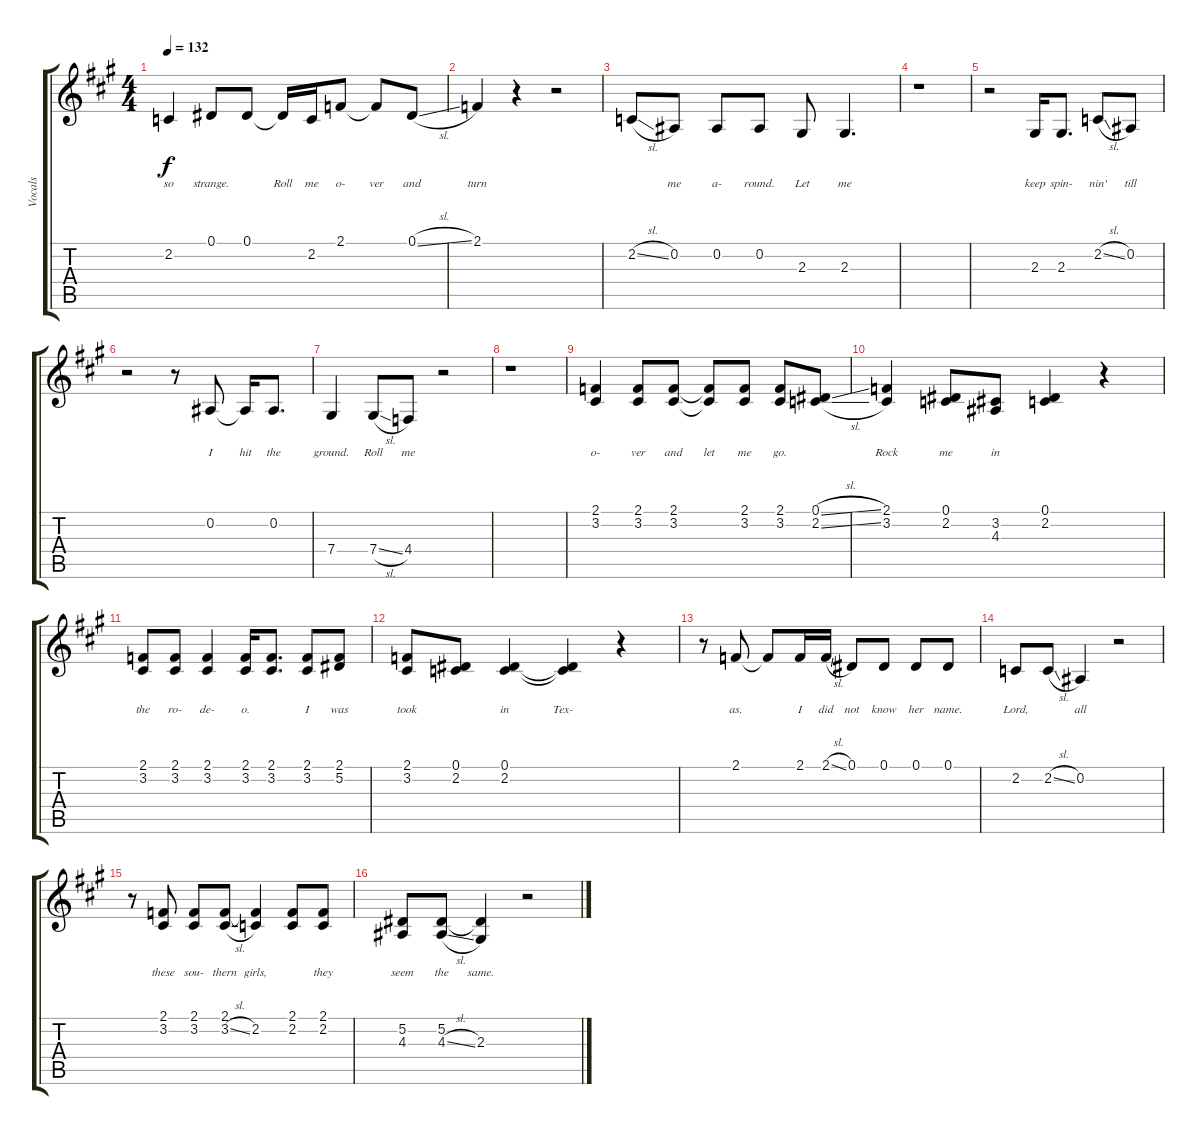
\track ("Vocals" "Vocals") {instrument clarinet}
\staff {score tabs}
\tuning (Eb4 Bb3 Gb3 Db3 Ab2 Eb2) {hide}
\ts (4 4)
\tempo 132
\clef g2
\ks a
2.2.4{lyrics (0 "so") lyrics (1 "") lyrics (2 "") lyrics (3 "") lyrics (4 "") dy f} 0.1.8{lyrics (0 "strange.") lyrics (1 "") lyrics (2 "") lyrics (3 "") lyrics (4 "")} 0.1.8{lyrics (0 "") lyrics (1 "") lyrics (2 "") lyrics (3 "") lyrics (4 "")} 0.1{t}.16{lyrics (0 "Roll") lyrics (1 "") lyrics (2 "") lyrics (3 "") lyrics (4 "")} 2.2.16{lyrics (0 "me") lyrics (1 "") lyrics (2 "") lyrics (3 "") lyrics (4 "")} 2.1.8{lyrics (0 "o-") lyrics (1 "") lyrics (2 "") lyrics (3 "") lyrics (4 "")} 2.1{t}.8{lyrics (0 "ver") lyrics (1 "") lyrics (2 "") lyrics (3 "") lyrics (4 "")} 0.1{sl}.8{lyrics (0 "and") lyrics (1 "") lyrics (2 "") lyrics (3 "") lyrics (4 "")} |
2.1.4{lyrics (0 "turn") lyrics (1 "") lyrics (2 "") lyrics (3 "") lyrics (4 "")} r.4 r.2 |
2.2{sl}.8{lyrics (0 "") lyrics (1 "") lyrics (2 "") lyrics (3 "") lyrics (4 "")} 0.2.8{lyrics (0 "me") lyrics (1 "") lyrics (2 "") lyrics (3 "") lyrics (4 "")} 0.2.8{lyrics (0 "a-") lyrics (1 "") lyrics (2 "") lyrics (3 "") lyrics (4 "")} 0.2.8{lyrics (0 "round.") lyrics (1 "") lyrics (2 "") lyrics (3 "") lyrics (4 "")} 2.3.8{lyrics (0 "Let") lyrics (1 "") lyrics (2 "") lyrics (3 "") lyrics (4 "")} 2.3.4{d lyrics (0 "me") lyrics (1 "") lyrics (2 "") lyrics (3 "") lyrics (4 "")} |
r.1 |
r.2 2.3.16{lyrics (0 "keep") lyrics (1 "") lyrics (2 "") lyrics (3 "") lyrics (4 "")} 2.3.8{d lyrics (0 "spin-") lyrics (1 "") lyrics (2 "") lyrics (3 "") lyrics (4 "")} 2.2{sl}.8{lyrics (0 "nin'") lyrics (1 "") lyrics (2 "") lyrics (3 "") lyrics (4 "")} 0.2.8{lyrics (0 "till") lyrics (1 "") lyrics (2 "") lyrics (3 "") lyrics (4 "")} |
r.2 r.8 0.2.8{lyrics (0 "I") lyrics (1 "") lyrics (2 "") lyrics (3 "") lyrics (4 "")} 0.2{t}.16{lyrics (0 "hit") lyrics (1 "") lyrics (2 "") lyrics (3 "") lyrics (4 "")} 0.2.8{d lyrics (0 "the") lyrics (1 "") lyrics (2 "") lyrics (3 "") lyrics (4 "")} |
7.4.4{lyrics (0 "ground.") lyrics (1 "") lyrics (2 "") lyrics (3 "") lyrics (4 "")} 7.4{sl}.8{lyrics (0 "Roll") lyrics (1 "") lyrics (2 "") lyrics (3 "") lyrics (4 "")} 4.4.8{lyrics (0 "me") lyrics (1 "") lyrics (2 "") lyrics (3 "") lyrics (4 "")} r.2 |
r.1 |
(2.1 3.2).4{lyrics (0 "o-") lyrics (1 "") lyrics (2 "") lyrics (3 "") lyrics (4 "")} (2.1 3.2).8{lyrics (0 "ver") lyrics (1 "") lyrics (2 "") lyrics (3 "") lyrics (4 "")} (2.1 3.2).8{lyrics (0 "and") lyrics (1 "") lyrics (2 "") lyrics (3 "") lyrics (4 "")} (2.1{t} 3.2{t}).8{lyrics (0 "let") lyrics (1 "") lyrics (2 "") lyrics (3 "") lyrics (4 "")} (2.1 3.2).8{lyrics (0 "me") lyrics (1 "") lyrics (2 "") lyrics (3 "") lyrics (4 "")} (2.1 3.2).8{lyrics (0 "go.") lyrics (1 "") lyrics (2 "") lyrics (3 "") lyrics (4 "")} (0.1{sl} 2.2{sl}).8{lyrics (0 "") lyrics (1 "") lyrics (2 "") lyrics (3 "") lyrics (4 "")} |
(2.1 3.2).4{lyrics (0 "Rock") lyrics (1 "") lyrics (2 "") lyrics (3 "") lyrics (4 "")} (0.1 2.2).8{lyrics (0 "me") lyrics (1 "") lyrics (2 "") lyrics (3 "") lyrics (4 "")} (3.2 4.3).8{lyrics (0 "in") lyrics (1 "") lyrics (2 "") lyrics (3 "") lyrics (4 "")} (0.1 2.2).4{lyrics (0 "") lyrics (1 "") lyrics (2 "") lyrics (3 "") lyrics (4 "")} r.4 |
(2.1 3.2).8{lyrics (0 "the") lyrics (1 "") lyrics (2 "") lyrics (3 "") lyrics (4 "")} (2.1 3.2).8{lyrics (0 "ro-") lyrics (1 "") lyrics (2 "") lyrics (3 "") lyrics (4 "")} (2.1 3.2).4{lyrics (0 "de-") lyrics (1 "") lyrics (2 "") lyrics (3 "") lyrics (4 "")} (2.1 3.2).16{lyrics (0 "o.") lyrics (1 "") lyrics (2 "") lyrics (3 "") lyrics (4 "")} (2.1 3.2).8{d lyrics (0 "") lyrics (1 "") lyrics (2 "") lyrics (3 "") lyrics (4 "")} (2.1 3.2).8{lyrics (0 "I") lyrics (1 "") lyrics (2 "") lyrics (3 "") lyrics (4 "")} (2.1 5.2).8{lyrics (0 "was") lyrics (1 "") lyrics (2 "") lyrics (3 "") lyrics (4 "")} |
(2.1 3.2).8{lyrics (0 "took") lyrics (1 "") lyrics (2 "") lyrics (3 "") lyrics (4 "")} (0.1 2.2).8{lyrics (0 "") lyrics (1 "") lyrics (2 "") lyrics (3 "") lyrics (4 "")} (0.1 2.2).4{lyrics (0 "in") lyrics (1 "") lyrics (2 "") lyrics (3 "") lyrics (4 "")} (0.1{t} 2.2{t}).4{lyrics (0 "Tex-") lyrics (1 "") lyrics (2 "") lyrics (3 "") lyrics (4 "")} r.4 |
r.8 2.1.8{lyrics (0 "as.") lyrics (1 "") lyrics (2 "") lyrics (3 "") lyrics (4 "")} 2.1{t}.8{lyrics (0 "") lyrics (1 "") lyrics (2 "") lyrics (3 "") lyrics (4 "")} 2.1.16{lyrics (0 "I") lyrics (1 "") lyrics (2 "") lyrics (3 "") lyrics (4 "")} 2.1{sl}.16{lyrics (0 "did") lyrics (1 "") lyrics (2 "") lyrics (3 "") lyrics (4 "")} 0.1.8{lyrics (0 "not") lyrics (1 "") lyrics (2 "") lyrics (3 "") lyrics (4 "")} 0.1.8{lyrics (0 "know") lyrics (1 "") lyrics (2 "") lyrics (3 "") lyrics (4 "")} 0.1.8{lyrics (0 "her") lyrics (1 "") lyrics (2 "") lyrics (3 "") lyrics (4 "")} 0.1.8{lyrics (0 "name.") lyrics (1 "") lyrics (2 "") lyrics (3 "") lyrics (4 "")} |
2.2.8{lyrics (0 "Lord,") lyrics (1 "") lyrics (2 "") lyrics (3 "") lyrics (4 "")} 2.2{sl}.8{lyrics (0 "") lyrics (1 "") lyrics (2 "") lyrics (3 "") lyrics (4 "")} 0.2.4{lyrics (0 "all") lyrics (1 "") lyrics (2 "") lyrics (3 "") lyrics (4 "")} r.2 |
r.8 (2.1 3.2).8{lyrics (0 "these") lyrics (1 "") lyrics (2 "") lyrics (3 "") lyrics (4 "")} (2.1 3.2).8{lyrics (0 "sou-") lyrics (1 "") lyrics (2 "") lyrics (3 "") lyrics (4 "")} (2.1 3.2{sl}).8{lyrics (0 "thern") lyrics (1 "") lyrics (2 "") lyrics (3 "") lyrics (4 "")} (2.1{t} 2.2).4{lyrics (0 "girls,") lyrics (1 "") lyrics (2 "") lyrics (3 "") lyrics (4 "")} (2.1 2.2).8{lyrics (0 "") lyrics (1 "") lyrics (2 "") lyrics (3 "") lyrics (4 "")} (2.1 2.2).8{lyrics (0 "they") lyrics (1 "") lyrics (2 "") lyrics (3 "") lyrics (4 "")} |
(5.2 4.3).8{lyrics (0 "seem") lyrics (1 "") lyrics (2 "") lyrics (3 "") lyrics (4 "")} (5.2 4.3{sl}).8{lyrics (0 "the") lyrics (1 "") lyrics (2 "") lyrics (3 "") lyrics (4 "")} (5.2{t} 2.3).4{lyrics (0 "same.") lyrics (1 "") lyrics (2 "") lyrics (3 "") lyrics (4 "")} r.2
